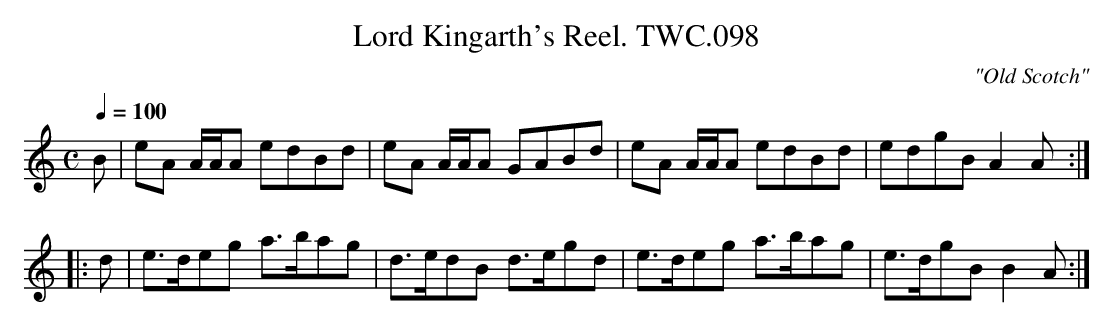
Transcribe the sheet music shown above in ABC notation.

X:1
T:Lord Kingarth's Reel. TWC.098
M:C
L:1/8
Q:1/4=100
C:"Old Scotch"
K:Am
B|eA A/A/A edBd|eA A/A/A GABd|eA A/A/A edBd|edgB A2A:|
|:d|e>deg a>bag|d>edB d>egd|e>deg a>bag|e>dgB B2A:|
